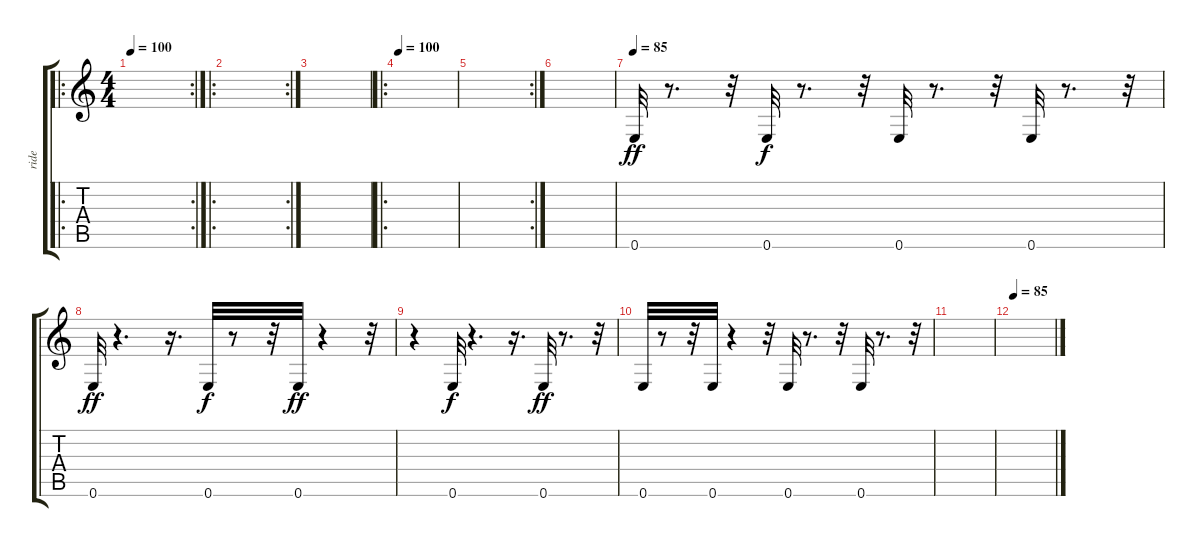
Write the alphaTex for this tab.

\track ("ride" "ride") {instrument acousticguitarsteel}
\staff {score tabs}
\tuning (E4 B3 G3 D3 A2 E2) {hide}
\ro
\rc 2
\ts (4 4)
\tempo 100
\clef g2
\ks c
|
\ro
\rc 2
|
|
\ro
\tempo 100
|
\rc 2
|
|
\tempo 85
0.6.32{dy ff} r.8{d} r.32 0.6.32{dy f} r.8{d} r.32 0.6.32 r.8{d} r.32 0.6.32 r.8{d} r.32 |
0.6.32{dy ff} r.4{d} r.16{d} 0.6.32{dy f} r.8 r.32 0.6.32{dy ff} r.4 r.32 |
r.4 0.6.32{dy f} r.4{d} r.16{d} 0.6.32{dy ff} r.8{d} r.32 |
0.6.32 r.8 r.32 0.6.32 r.4 r.32 0.6.32 r.8{d} r.32 0.6.32 r.8{d} r.32 |
|
\tempo 85
